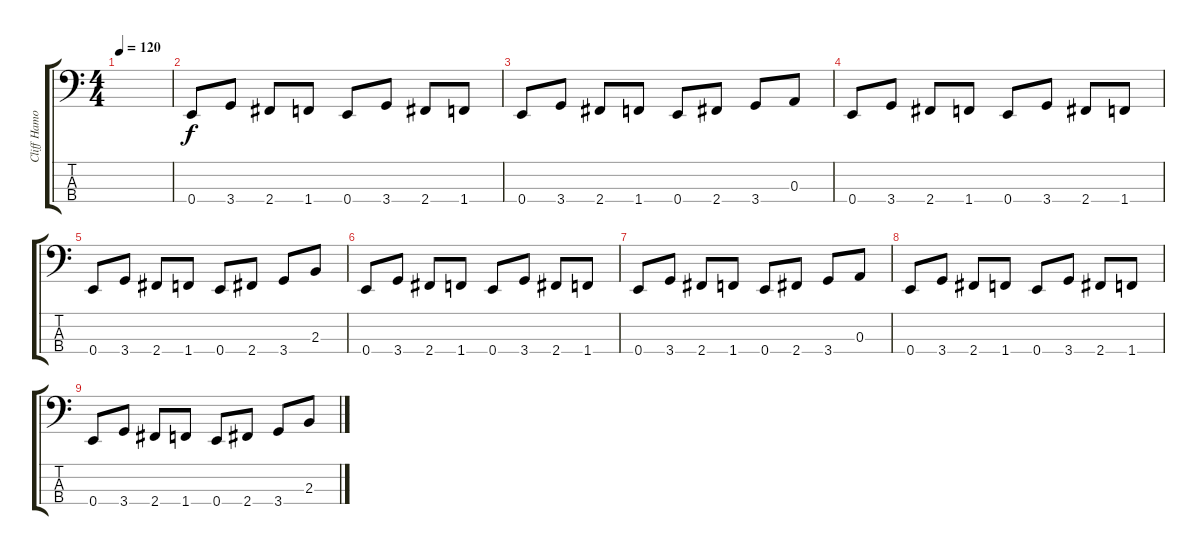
\track ("Cliff Hamony" "Cliff Hamo") {instrument electricbassfinger}
\staff {score tabs}
\tuning (G2 D2 A1 E1) {hide}
\ts (4 4)
\tempo 120
\clef f4
\ks c
|
0.4.8 3.4.8 2.4.8 1.4.8 0.4.8 3.4.8 2.4.8 1.4.8 |
0.4.8 3.4.8 2.4.8 1.4.8 0.4.8 2.4.8 3.4.8 0.3.8 |
0.4.8 3.4.8 2.4.8 1.4.8 0.4.8 3.4.8 2.4.8 1.4.8 |
0.4.8 3.4.8 2.4.8 1.4.8 0.4.8 2.4.8 3.4.8 2.3.8 |
0.4.8 3.4.8 2.4.8 1.4.8 0.4.8 3.4.8 2.4.8 1.4.8 |
0.4.8 3.4.8 2.4.8 1.4.8 0.4.8 2.4.8 3.4.8 0.3.8 |
0.4.8 3.4.8 2.4.8 1.4.8 0.4.8 3.4.8 2.4.8 1.4.8 |
0.4.8 3.4.8 2.4.8 1.4.8 0.4.8 2.4.8 3.4.8 2.3.8
